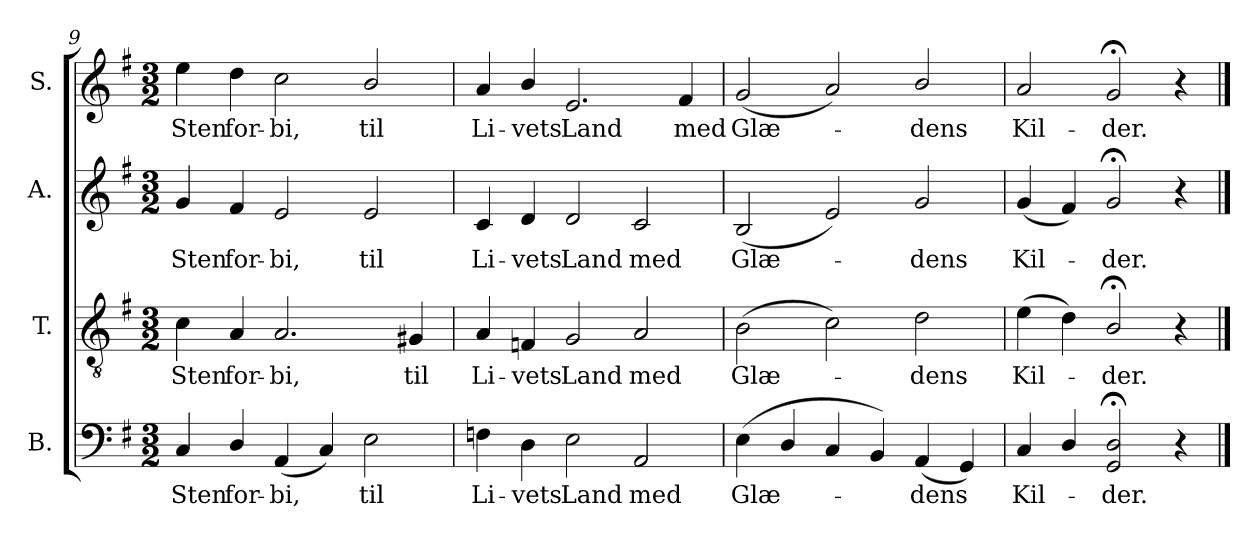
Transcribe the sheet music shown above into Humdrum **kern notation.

**kern	**text	**kern	**text	**kern	**text	**kern	**text
*part4	*part4	*part3	*part3	*part2	*part2	*part1	*part1
*staff4	*staff4	*staff3	*staff3	*staff2	*staff2	*staff1	*staff1
*I"B.	*	*I"T.	*	*I"A.	*	*I"S.	*
*I'B.	*	*I'T.	*	*I'A.	*	*I'S.	*
!!LO:LB:g=z
*clefF4	*	*clefGv2	*	*clefG2	*	*clefG2	*
*	*	*ITrd7c12	*	*	*	*	*
*k[f#]	*	*k[f#]	*	*k[f#]	*	*k[f#]	*
*G:	*	*G:	*	*G:	*	*G:	*
*M3/2	*	*M3/2	*	*M3/2	*	*M3/2	*
=9	=9	=9	=9	=9	=9	=9	=9
!	!LO:LY:b:color=#000000	!	!	!	!	!	!
!	!	!	!LO:LY:b:color=#000000	!	!	!	!
!	!	!	!	!	!LO:LY:b:color=#000000	!	!
!	!	!	!	!	!	!	!LO:LY:b:color=#000000
4Ci/	Sten	4Ci\	Sten	4gi/	Sten	4eei\	Sten
!	!LO:LY:b:color=#000000	!	!	!	!	!	!
!	!	!	!LO:LY:b:color=#000000	!	!	!	!
!	!	!	!	!	!LO:LY:b:color=#000000	!	!
!	!	!	!	!	!	!	!LO:LY:b:color=#000000
4Di/	for-	4AAi/	for-	4f#i/	for-	4ddi\	for-
!	!LO:LY:b:color=#000000	!	!	!	!	!	!
!	!	!	!LO:LY:b:color=#000000	!	!	!	!
!	!	!	!	!	!LO:LY:b:color=#000000	!	!
!	!	!	!	!	!	!	!LO:LY:b:color=#000000
(4AAi/	-bi,	2.AAi/	-bi,	2ei/	-bi,	2cci\	-bi,
4Ci/)	.	.	.	.	.	.	.
!	!LO:LY:b:color=#000000	!	!	!	!	!	!
!	!	!	!	!	!LO:LY:b:color=#000000	!	!
!	!	!	!	!	!	!	!LO:LY:b:color=#000000
2Ei\	til	.	.	2ei/	til	2bi/	til
!	!	!	!LO:LY:b:color=#000000	!	!	!	!
.	.	4GG#Xi/	til	.	.	.	.
=10	=10	=10	=10	=10	=10	=10	=10
!	!LO:LY:b:color=#000000	!	!	!	!	!	!
!	!	!	!LO:LY:b:color=#000000	!	!	!	!
!	!	!	!	!	!LO:LY:b:color=#000000	!	!
!	!	!	!	!	!	!	!LO:LY:b:color=#000000
4Fni\	Li-	4AAi/	Li-	4ci/	Li-	4ai/	Li-
!	!LO:LY:b:color=#000000	!	!	!	!	!	!
!	!	!	!LO:LY:b:color=#000000	!	!	!	!
!	!	!	!	!	!LO:LY:b:color=#000000	!	!
!	!	!	!	!	!	!	!LO:LY:b:color=#000000
4Di\	-vets	4FFni/	-vets	4di/	-vets	4bi/	-vets
!	!LO:LY:b:color=#000000	!	!	!	!	!	!
!	!	!	!LO:LY:b:color=#000000	!	!	!	!
!	!	!	!	!	!LO:LY:b:color=#000000	!	!
!	!	!	!	!	!	!	!LO:LY:b:color=#000000
2Ei\	Land	2GGi/	Land	2di/	Land	2.ei/	Land
!	!LO:LY:b:color=#000000	!	!	!	!	!	!
!	!	!	!LO:LY:b:color=#000000	!	!	!	!
!	!	!	!	!	!LO:LY:b:color=#000000	!	!
2AAi/	med	2AAi/	med	2ci/	med	.	.
!	!	!	!	!	!	!	!LO:LY:b:color=#000000
.	.	.	.	.	.	4f#i/	med
=11	=11	=11	=11	=11	=11	=11	=11
!	!LO:LY:b:color=#000000	!	!	!	!	!	!
!	!	!	!LO:LY:b:color=#000000	!	!	!	!
!	!	!	!	!	!LO:LY:b:color=#000000	!	!
!	!	!	!	!	!	!	!LO:LY:b:color=#000000
(4Ei\	Glæ-	(2BBi\	Glæ-	(2Bi/	Glæ-	(2gi/	Glæ-
4Di/	.	.	.	.	.	.	.
4Ci/	.	2Ci\)	.	2ei/)	.	2ai/)	.
4BBi/)	.	.	.	.	.	.	.
!	!LO:LY:b:color=#000000	!	!	!	!	!	!
!	!	!	!LO:LY:b:color=#000000	!	!	!	!
!	!	!	!	!	!LO:LY:b:color=#000000	!	!
!	!	!	!	!	!	!	!LO:LY:b:color=#000000
(4AAi/	-dens	2Di\	-dens	2gi/	-dens	2bi/	-dens
4GGi/)	.	.	.	.	.	.	.
=12	=12	=12	=12	=12	=12	=12	=12
!	!LO:LY:b:color=#000000	!	!	!	!	!	!
!	!	!	!LO:LY:b:color=#000000	!	!	!	!
!	!	!	!	!	!LO:LY:b:color=#000000	!	!
!	!	!	!	!	!	!	!LO:LY:b:color=#000000
4Ci/	Kil-	(4Ei\	Kil-	(4gi/	Kil-	2ai/	Kil-
4Di/	.	4Di\)	.	4f#i/)	.	.	.
!	!LO:LY:b:color=#000000	!	!	!	!	!	!
!	!	!	!LO:LY:b:color=#000000	!	!	!	!
!	!	!	!	!	!LO:LY:b:color=#000000	!	!
!	!	!	!	!	!	!	!LO:LY:b:color=#000000
2GGi/; 2Di;	-der.	2BB;i/	-der.	2g;i/	-der.	2g;i/	-der.
4r	.	4r	.	4r	.	4r	.
==	==	==	==	==	==	==	==
*-	*-	*-	*-	*-	*-	*-	*-
